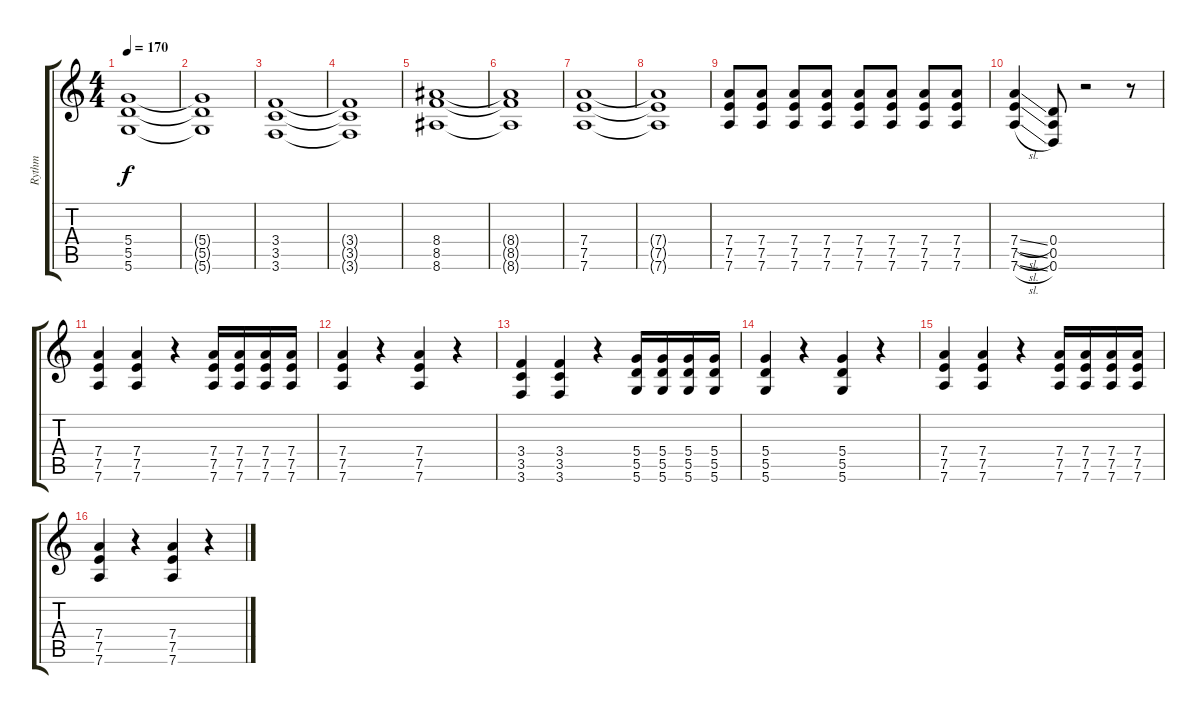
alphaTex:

\track ("Rythm" "Rythm") {instrument overdrivenguitar}
\staff {score tabs}
\tuning (E4 B3 G3 D3 A2 D2) {hide}
\ts (4 4)
\tempo 170
\clef g2
\ks c
(5.4 5.5 5.6).1{dy f volume 3 instrument overdrivenguitar} |
(5.4{t} 5.5{t} 5.6{t}).1 |
(3.4 3.5 3.6).1 |
(3.4{t} 3.5{t} 3.6{t}).1 |
(8.4 8.5 8.6).1 |
(8.4{t} 8.5{t} 8.6{t}).1 |
(7.4 7.5 7.6).1 |
(7.4{t} 7.5{t} 7.6{t}).1 |
(7.4 7.5 7.6).8{volume 7 instrument overdrivenguitar} (7.4 7.5 7.6).8 (7.4 7.5 7.6).8 (7.4 7.5 7.6).8 (7.4 7.5 7.6).8 (7.4 7.5 7.6).8 (7.4 7.5 7.6).8 (7.4 7.5 7.6).8 |
(7.4{sl} 7.5{sl} 7.6{sl}).4 (0.4 0.5 0.6).8 r.2 r.8 |
(7.4 7.5 7.6).4 (7.4 7.5 7.6).4 r.4 (7.4 7.5 7.6).16 (7.4 7.5 7.6).16 (7.4 7.5 7.6).16 (7.4 7.5 7.6).16 |
(7.4 7.5 7.6).4 r.4 (7.4 7.5 7.6).4 r.4 |
(3.4 3.5 3.6).4 (3.4 3.5 3.6).4 r.4 (5.4 5.5 5.6).16 (5.4 5.5 5.6).16 (5.4 5.5 5.6).16 (5.4 5.5 5.6).16 |
(5.4 5.5 5.6).4 r.4 (5.4 5.5 5.6).4 r.4 |
(7.4 7.5 7.6).4 (7.4 7.5 7.6).4 r.4 (7.4 7.5 7.6).16 (7.4 7.5 7.6).16 (7.4 7.5 7.6).16 (7.4 7.5 7.6).16 |
(7.4 7.5 7.6).4 r.4 (7.4 7.5 7.6).4 r.4
